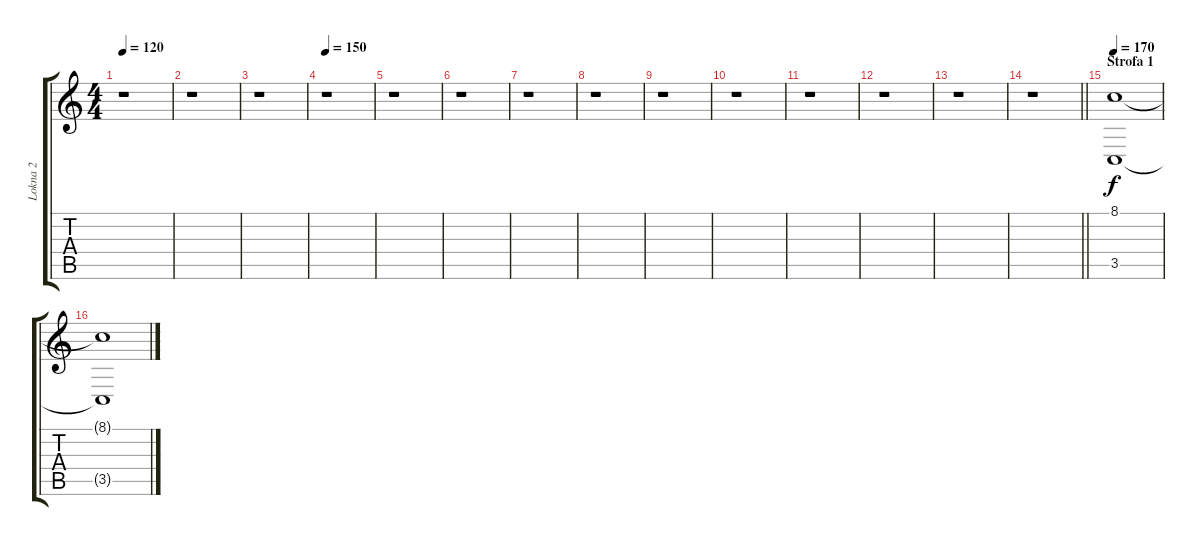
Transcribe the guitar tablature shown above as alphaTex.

\track ("Lokna 2" "Lokna 2") {instrument tremolostrings}
\staff {score tabs}
\tuning (E4 B3 G3 D3 A2 E2) {hide}
\ts (4 4)
\tempo 120
\clef g2
\ks c
r.1{dy f} |
r.1 |
r.1 |
\tempo 150
r.1 |
r.1 |
r.1 |
r.1 |
r.1 |
r.1 |
r.1 |
r.1 |
r.1 |
r.1 |
\barLineRight lightlight
r.1 |
\section ("" "Strofa 1")
\tempo 170
(8.1 3.5).1{volume 7} |
(8.1{t} 3.5{t}).1
